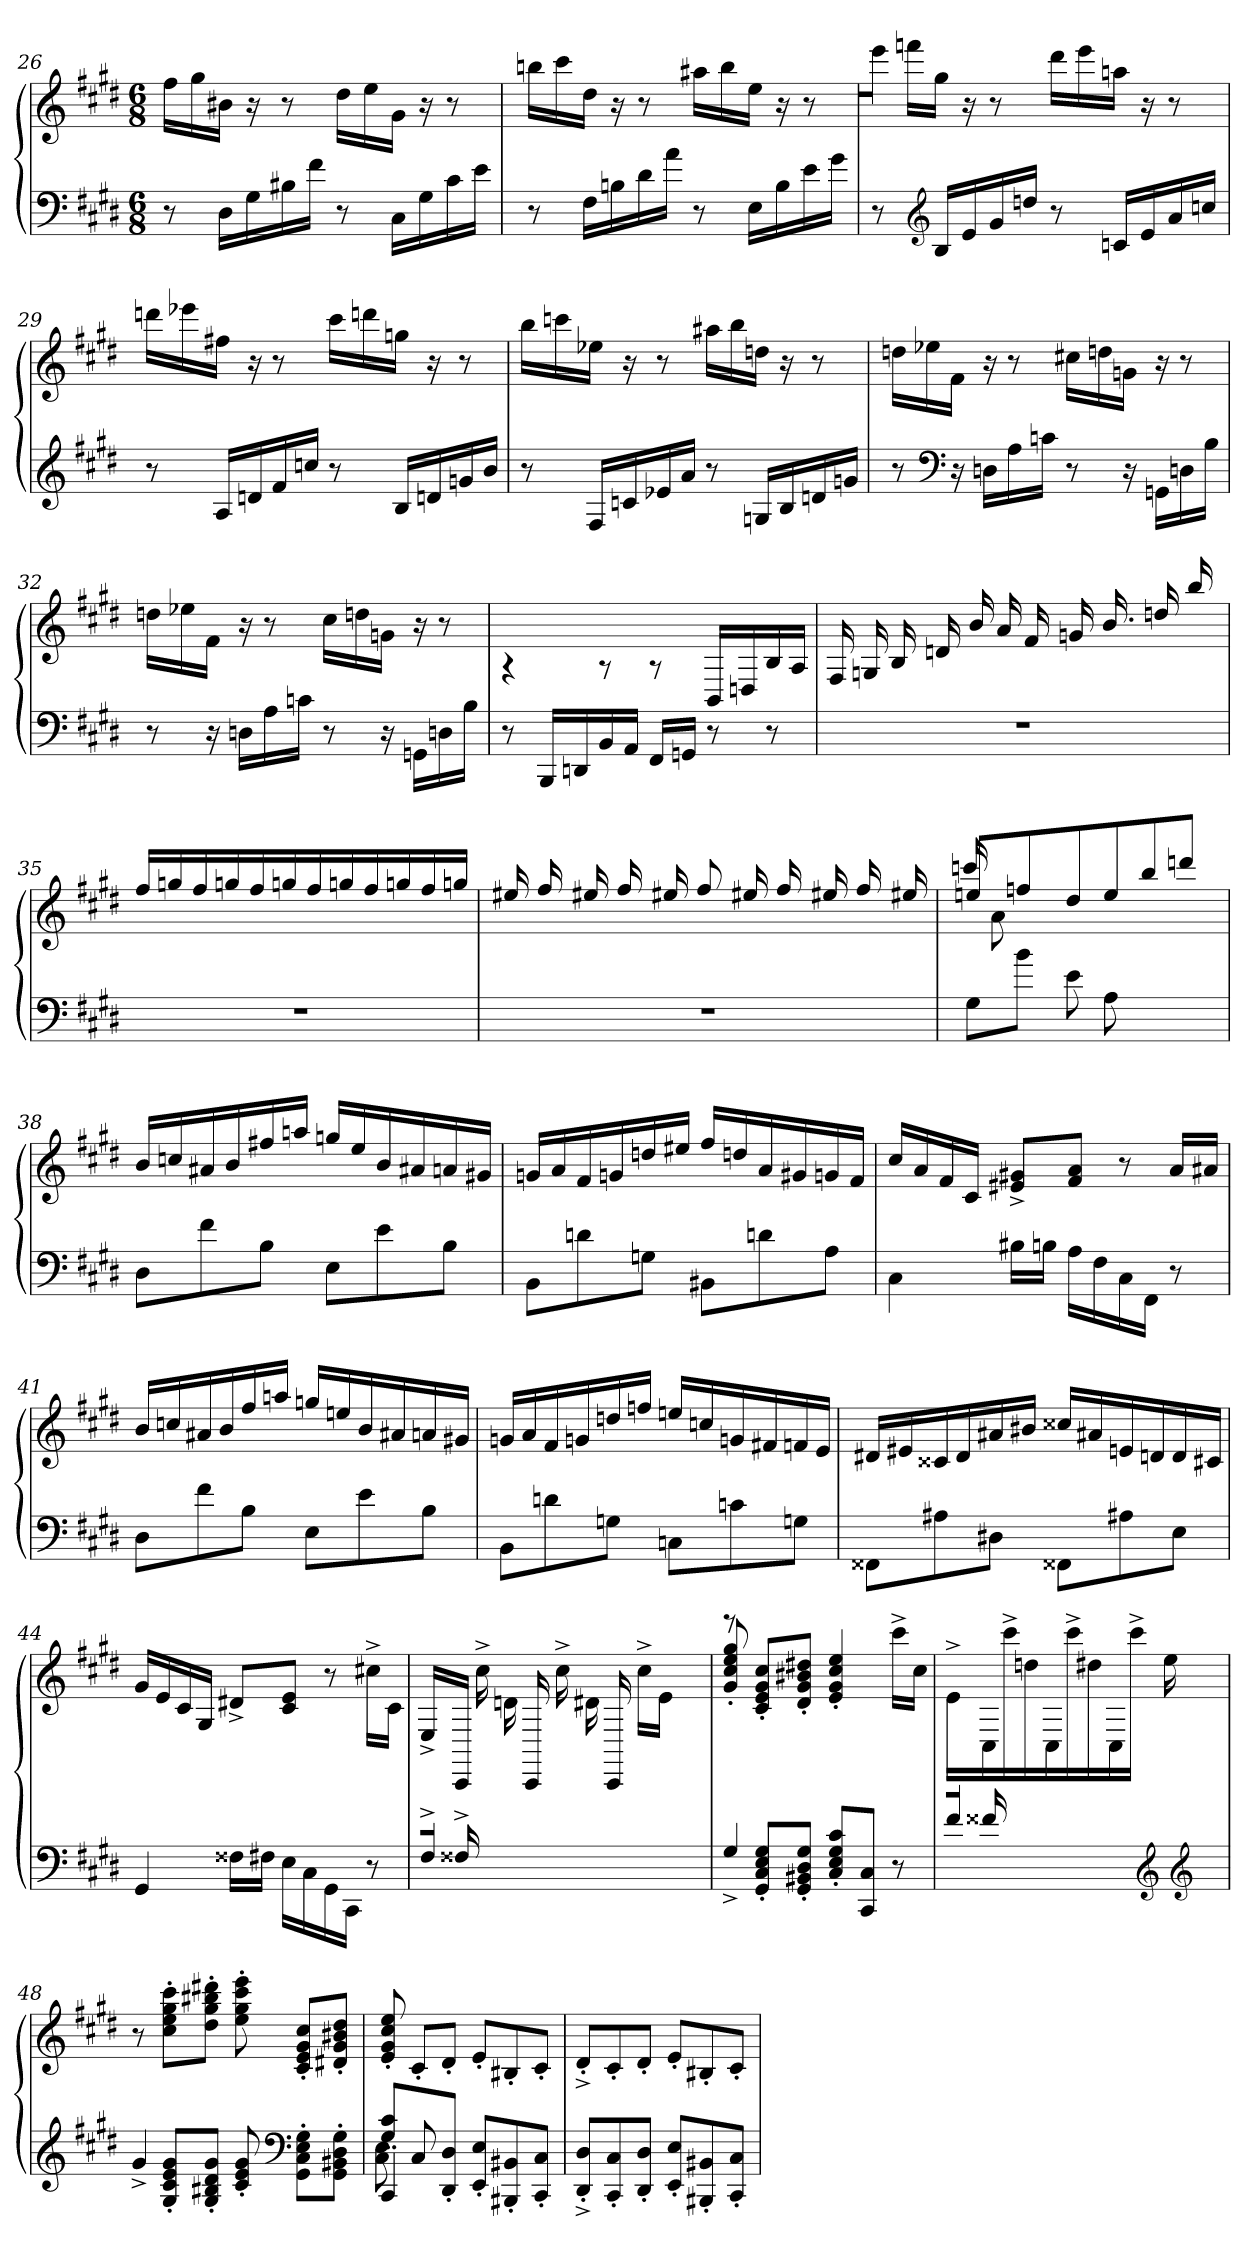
**kern	**kern
*part1	*part1
*staff2	*staff1
*clefF4	*clefG2
*k[f#c#g#d#]	*k[f#c#g#d#]
*M6/8	*M6/8
=26	=26
8r	16ff#i\LL
.	16gg#i\
16D#j\LL	16b#Xi\JJ
16G#j\	16r
16B#Xj\	8r
16f#j\JJ	.
8r	16dd#i\LL
.	16eei\
16C#j\LL	16g#i\JJ
16G#j\	16r
16c#j\	8r
16ej\JJ	.
!!LO:LB:g=z
=27	=27
8r	16bbni\LL
.	16ccc#i\
16F#j\LL	16dd#i\JJ
16Bnj\	16r
16d#j\	8r
16aj\JJ	.
8r	16aa#Xi\LL
.	16bbi\
16Ej\LL	16eei\JJ
16Bj\	16r
16ej\	8r
16g#j\JJ	.
=28	=28
8r	16eeei\JJ
.	16fffni\LL
*clefG2	*
16Bj/LL	16gg#i\JJ
16ej/	16r
16g#j/	8r
16ddnj/JJ	.
8r	16ddd#i\LL
.	16eeei\
16cnj/LL	16aani\JJ
16ej/	16r
16aj/	8r
16ccnj/JJ	.
=29	=29
8r	16dddni\LL
.	16eee-Xi\
16Aj/LL	16ff#Xi\JJ
16dnj/	16r
16f#j/	8r
16ccnj/JJ	.
8r	16ccc#i\LL
.	16dddni\
16Bj/LL	16ggni\JJ
16dnj/	16r
16gnj/	8r
16bj/JJ	.
!!LO:LB:g=z
=30	=30
8r	16bbi\LL
.	16cccni\
16F#j/LL	16ee-Xi\JJ
16cnj/	16r
16e-Xj/	8r
16aj/JJ	.
8r	16aa#Xi\LL
.	16bbi\
16Gnj/LL	16ddni\JJ
16Bj/	16r
16dnj/	8r
16gnj/JJ	.
=31	=31
8r	16ddni\LL
.	16ee-Xi\JJ
*clefF4	*
16r	16f#i\JJ
16Dnj\LL	16r
16Aj\	8r
16cnj\JJ	.
8r	16cc#Xi\LL
.	16ddni\
16r	16gni\JJ
16GGnj\LL	16r
16Dnj\	8r
16Bj\JJ	.
=32	=32
8r	16ddni\LL
.	16ee-Xi\
16r	16f#i\JJ
16Dnj\LL	16r
16Aj\	8r
16cnj\JJ	.
8r	16cc#i\LL
.	16ddni\
16r	16gni\JJ
16GGnj\LL	16r
16Dnj\	8r
16Bj\JJ	.
!!LO:LB:g=z
=33	=33
*	*^
8r	2.ryy	4r
16BBBj/LL	.	.
16DDnj/	.	.
16BBj/	.	8r
16AAj/JJ	.	.
16FF#j/LL	.	8r
16GGnj/JJ	.	.
8r	.	16BBi/LL
.	.	16Dni/
8r	.	16Bi/
.	.	16Ai/JJ
*	*v	*v
=34	=34
2.r	16F#i/
.	16Gni/
.	16Bi/
.	16dni/
.	16bi/
.	16ai/
.	16f#i/
.	16gni/
.	16.bi/
.	16ddni/
.	16bbi/
.	32ryy
=35	=35
2.r	16ff#i/LL
.	16ggni/
.	16ff#i/
.	16ggni/
.	16ff#i/
.	16ggni/
.	16ff#i/
.	16ggni/
.	16ff#i/
.	16ggni/
.	16ff#i/
.	16ggni/JJ
!!LO:PB:g=z
=36	=36
2.r	16ee#Xi/
.	16ff#i/
.	16ee#Xi/
.	16ff#i/
.	16ee#Xi/
.	8ff#i/
.	16ee#Xi/
.	16ff#i/
.	16ee#Xi/
.	16ff#i/
.	16ee#Xi/
=37	=37
*^	*^
8G#j\	2.ryy	8eeni/L	16cccnZ/JJ
.	.	.	8aZ\
8bj\J	.	8ffni/	.
.	.	.	2ryy
8ej\	.	8dd#i/	.
8Aj\	.	8eei/	.
4ryy	.	8bbi/	.
.	.	8dddni/J	.
.	.	.	16ryy
*v	*v	*	*
*	*v	*v
=38	=38
8D#j\L	16bi/LL
.	16ccni/
8f#j\	16a#Xi/
.	16bi/
8Bj\J	16ff#Xi/
.	16aani/JJ
8Ej\L	16ggni/LL
.	16eei/
8ej\	16bi/
.	16a#Xi/
8Bj\J	16ani/
.	16g#Xi/JJ
!!LO:LB:g=z
=39	=39
8BBj\L	16gni/LL
.	16ai/
8dnj\	16f#i/
.	16gni/
8Gnj\J	16ddni/
.	16ee#Xi/JJ
8BB#Xj\L	16ff#i/LL
.	16ddni/
8dnj\	16ai/
.	16g#Xi/
8Aj\J	16gni/
.	16f#i/JJ
=40	=40
4C#j\	16cc#i/LL
.	16ai/
.	16f#i/
.	16c#i/JJ
16B#Xj\LL	8g#Xi^>/ 8e#Xi^>/L
16Bnj\JJ	.
16Aj\LL	8ai/ 8f#i/J
16F#j\	.
16C#j\	8r
16FF#j\JJ	.
8r	16ai/LL
.	16a#Xi/JJ
=41	=41
8D#j\L	16bi/LL
.	16ccni/
8f#j\	16a#Xi/
.	16bi/
8Bj\J	16ff#i/
.	16aani/JJ
8Ej\L	16ggni/LL
.	16eeni/
8ej\	16bi/
.	16a#Xi/
8Bj\J	16ani/
.	16g#Xi/JJ
!!LO:LB:g=z
=42	=42
8BBj\L	16gni/LL
.	16ai/
8dnj\	16f#i/
.	16gni/
8Gnj\J	16ddni/
.	16ffni/JJ
8Cnj\L	16eeni/LL
.	16ccni/
8cnj\	16gni/
.	16f#Xi/
8Gnj\J	16fni/
.	16ei/JJ
=43	=43
8FF##Xj\L	16d#Xi/LL
.	16e#Xi/
8A#Xj\	16c##Xi/
.	16d#i/
8D#Xj\J	16a#Xi/
.	16b#Xi/JJ
8FF##Xj\L	16cc##Xi/LL
.	16a#Xi/
8A#Xj\	16eni/
.	16dni/
8Ej\J	16di/
.	16c#Xi/JJ
=44	=44
4GG#j/	16g#i/LL
.	16ei/
.	16c#i/
.	16G#i/JJ
16F##Xj\LL	8d#X^>i/L
16F#Xj\JJ	.
16Ej\LL	8ei/ 8c#i/J
16C#j\	.
16GG#j\	8r
16CC#j\JJ	.
8r	16cc#X^>i\LL
.	16c#i\JJ
!!LO:LB:g=z
=45	=45
*^	*
16F#^<j/JJ	2.ryy	16E^<i/LL
16F##X^<j/	.	16CC#i/JJ
2ryy	.	16cc#^>i\
.	.	16dni\
.	.	16CC#i/
.	.	16cc#^>i\
.	.	16d#Xi\
.	.	16CC#i/
.	.	16cc#^>i\LL
.	.	16ei\JJ
8ryy	.	8ryy
*v	*v	*
=46	=46
*	*^
8G#^<j/J	8r	8gg#Z'</ 8eeZ'</ 8cc#Z'</ 8g#Z'</
8G#j'</ 8Ej'</ 8C#j'</ 8GG#j'</L	8c#i'</ 8ei'</ 8cc#i'</ 8g#i'</L	2ryy
8G#j'</ 8D#j'</ 8BB#Xj'</ 8GG#j'</J	8dd#Xi'</ 8b#Xi'</ 8g#i'</ 8d#i'</J	.
8C#j'</ 8Ej'</ 8c#j'</ 8G#j'</L	4eei'</ 4cc#i'</ 4g#i'</ 4ei'</	.
8C#j/ 8CC#j/J	.	.
8r	16ccc#^>i\LL	8ryy
.	16cc#i\JJ	.
*	*v	*v
=47	=47
*^	*
16f#j/JJ	2ryy	16e^<i/LL
16f##Xj/	.	16C#i/JJ
2ryy	.	16ccc#^>i\
.	.	16ddni\
.	.	16C#i/
.	.	16ccc#^>i\
.	.	16dd#Xi\
.	.	16C#i/
.	16ryy	16ccc#^>i\JJ
*clefG2	*	*
.	8.ryy	16eei\
*clefG2	*	*
8ryy	.	8ryy
*v	*v	*
=48	=48
8g#^<j/J	8r
8g#j'</ 8ej'</ 8c#j'</ 8G#j'</L	8ccc#i'>\ 8gg#i'>\ 8eei'>\ 8cc#i'>\L
8g#j'</ 8d#j'</ 8B#Xj'</ 8G#j'</J	8dd#i'>\ 8gg#i'>\ 8bb#Xi'>\ 8ddd#Xi'>\J
8g#j'</ 8ej'</ 8c#j'</	8eei'>\ 8gg#i'>\ 8eeei'>\ 8ccc#i'>\
*clefF4	*
8GG#j'>\ 8C#j'>\ 8Ej'>\ 8G#j'>\L	8cc#i'</ 8g#i'</ 8ei'</ 8c#i'</L
8GG#j'>\ 8BB#Xj'>\ 8D#j'>\ 8G#j'>\J	8dd#i'</ 8b#Xi'</ 8g#i'</ 8d#Xi'</J
!!LO:LB:g=z
=49	=49
*^	*
*	*^	*
4CC#'<V/	4G#j'>\ 4c#j'>\	8EZ\ 8C#Z\	8eei'</ 8cc#i'</ 8g#i'</ 8ei'</
.	.	8C#Z/	8c#'<i/L
2ryy	8D#j'</ 8DD#j'</J	2ryy	8d#'<i/J
.	8Ej'</ 8EEj'</L	.	8e'<i/L
.	8BB#Xj'</ 8BBB#Xj'</	.	8B#X'<i/
.	8C#j'</ 8CC#j'</J	.	8c#'<i/J
*v	*v	*v	*
=50	=50
8D#j^>'</ 8DD#j^>'</L	8d#^>'<i/L
8C#j'</ 8CC#j'</	8c#'<i/
8D#j'</ 8DD#j'</J	8d#'<i/J
8Ej'</ 8EEj'</L	8e'<i/L
8BB#Xj'</ 8BBB#Xj'</	8B#X'<i/
8C#j'</ 8CC#j'</J	8c#'<i/J
=	=
*-	*-
